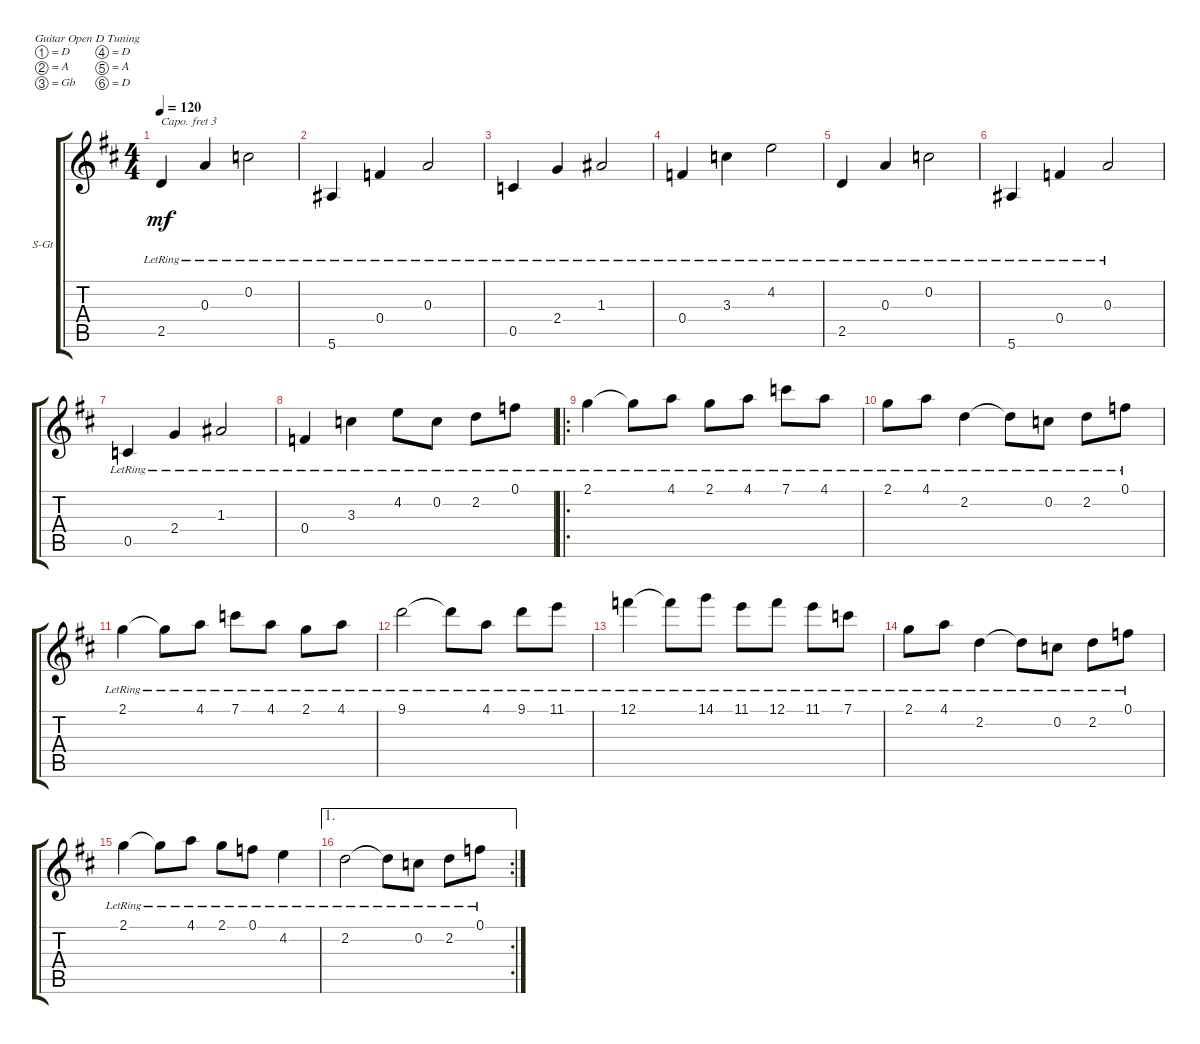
\defaultSystemsLayout 4
\bracketExtendMode groupsimilarinstruments
\firstSystemTrackNameOrientation horizontal
\otherSystemsTrackNameOrientation horizontal
\track ("Steel Guitar" "S-Gt") {solo instrument acousticguitarsteel}
\staff {score tabs}
\capo 3
\tuning (D4 A3 Gb3 D3 A2 D2)
\ts (4 4)
\tempo 120
\clef g2
\ks d
2.5{lr}.4{lyrics (0 "") lyrics (1 "") lyrics (2 "") lyrics (3 "") lyrics (4 "") dy mf instrument acousticguitarsteel} 0.3{lr}.4 0.2{lr}.2 |
5.6{lr}.4 0.4{lr}.4 0.3{lr}.2 |
0.5{lr}.4 2.4{lr}.4 1.3{lr}.2 |
0.4{lr}.4 3.3{lr}.4 4.2{lr}.2 |
2.5{lr}.4 0.3{lr}.4 0.2{lr}.2 |
5.6{lr}.4 0.4{lr}.4 0.3{lr}.2 |
0.5{lr}.4 2.4{lr}.4 1.3{lr}.2 |
0.4{lr}.4 3.3{lr}.4 4.2{lr}.8 0.2{lr}.8 2.2{lr}.8 0.1{lr}.8 |
\ro
2.1{lr}.4 2.1{lr t}.8 4.1{lr}.8 2.1{lr}.8 4.1{lr}.8 7.1{lr}.8 4.1{lr}.8 |
2.1{lr}.8 4.1{lr}.8 2.2{lr}.4 2.2{lr t}.8 0.2{lr}.8 2.2{lr}.8 0.1{lr}.8 |
2.1{lr}.4 2.1{lr t}.8 4.1{lr}.8 7.1{lr}.8 4.1{lr}.8 2.1{lr}.8 4.1{lr}.8 |
9.1{lr}.2 9.1{lr t}.8 4.1{lr}.8 9.1{lr}.8 11.1{lr}.8 |
12.1{lr}.4 12.1{lr t}.8 14.1{lr}.8 11.1{lr}.8 12.1{lr}.8 11.1{lr}.8 7.1{lr}.8 |
2.1{lr}.8 4.1{lr}.8 2.2{lr}.4 2.2{lr t}.8 0.2{lr}.8 2.2{lr}.8 0.1{lr}.8 |
2.1{lr}.4 2.1{lr t}.8 4.1{lr}.8 2.1{lr}.8 0.1{lr}.8 4.2{lr}.4 |
\ae 1
\rc 2
2.2{lr}.2 2.2{lr t}.8 0.2{lr}.8 2.2{lr}.8 0.1{lr}.8
